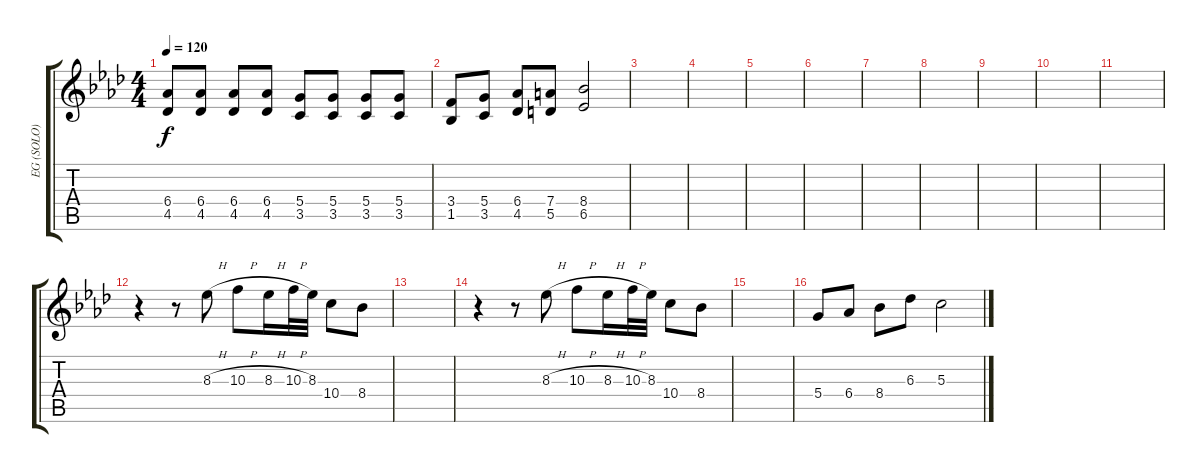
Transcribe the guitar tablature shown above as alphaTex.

\track ("EG (SOLO)" "EG (SOLO)") {instrument distortionguitar}
\staff {score tabs}
\tuning (E4 B3 G3 D3 A2 E2) {hide}
\ts (4 4)
\tempo 120
\clef g2
\ks ab
(6.4 4.5).8{dy f} (6.4 4.5).8 (6.4 4.5).8 (6.4 4.5).8 (5.4 3.5).8 (5.4 3.5).8 (5.4 3.5).8 (5.4 3.5).8 |
(3.4 1.5).8 (5.4 3.5).8 (6.4 4.5).8 (7.4 5.5).8 (8.4 6.5).2 |
|
|
|
|
|
|
|
|
|
r.4 r.8 8.3{h}.8 10.3{h}.8 8.3{h}.16 10.3{h}.32 8.3.32 10.4.8 8.4.8 |
|
r.4 r.8 8.3{h}.8 10.3{h}.8 8.3{h}.16 10.3{h}.32 8.3.32 10.4.8 8.4.8 |
|
5.4.8 6.4.8 8.4.8 6.3.8 5.3.2
